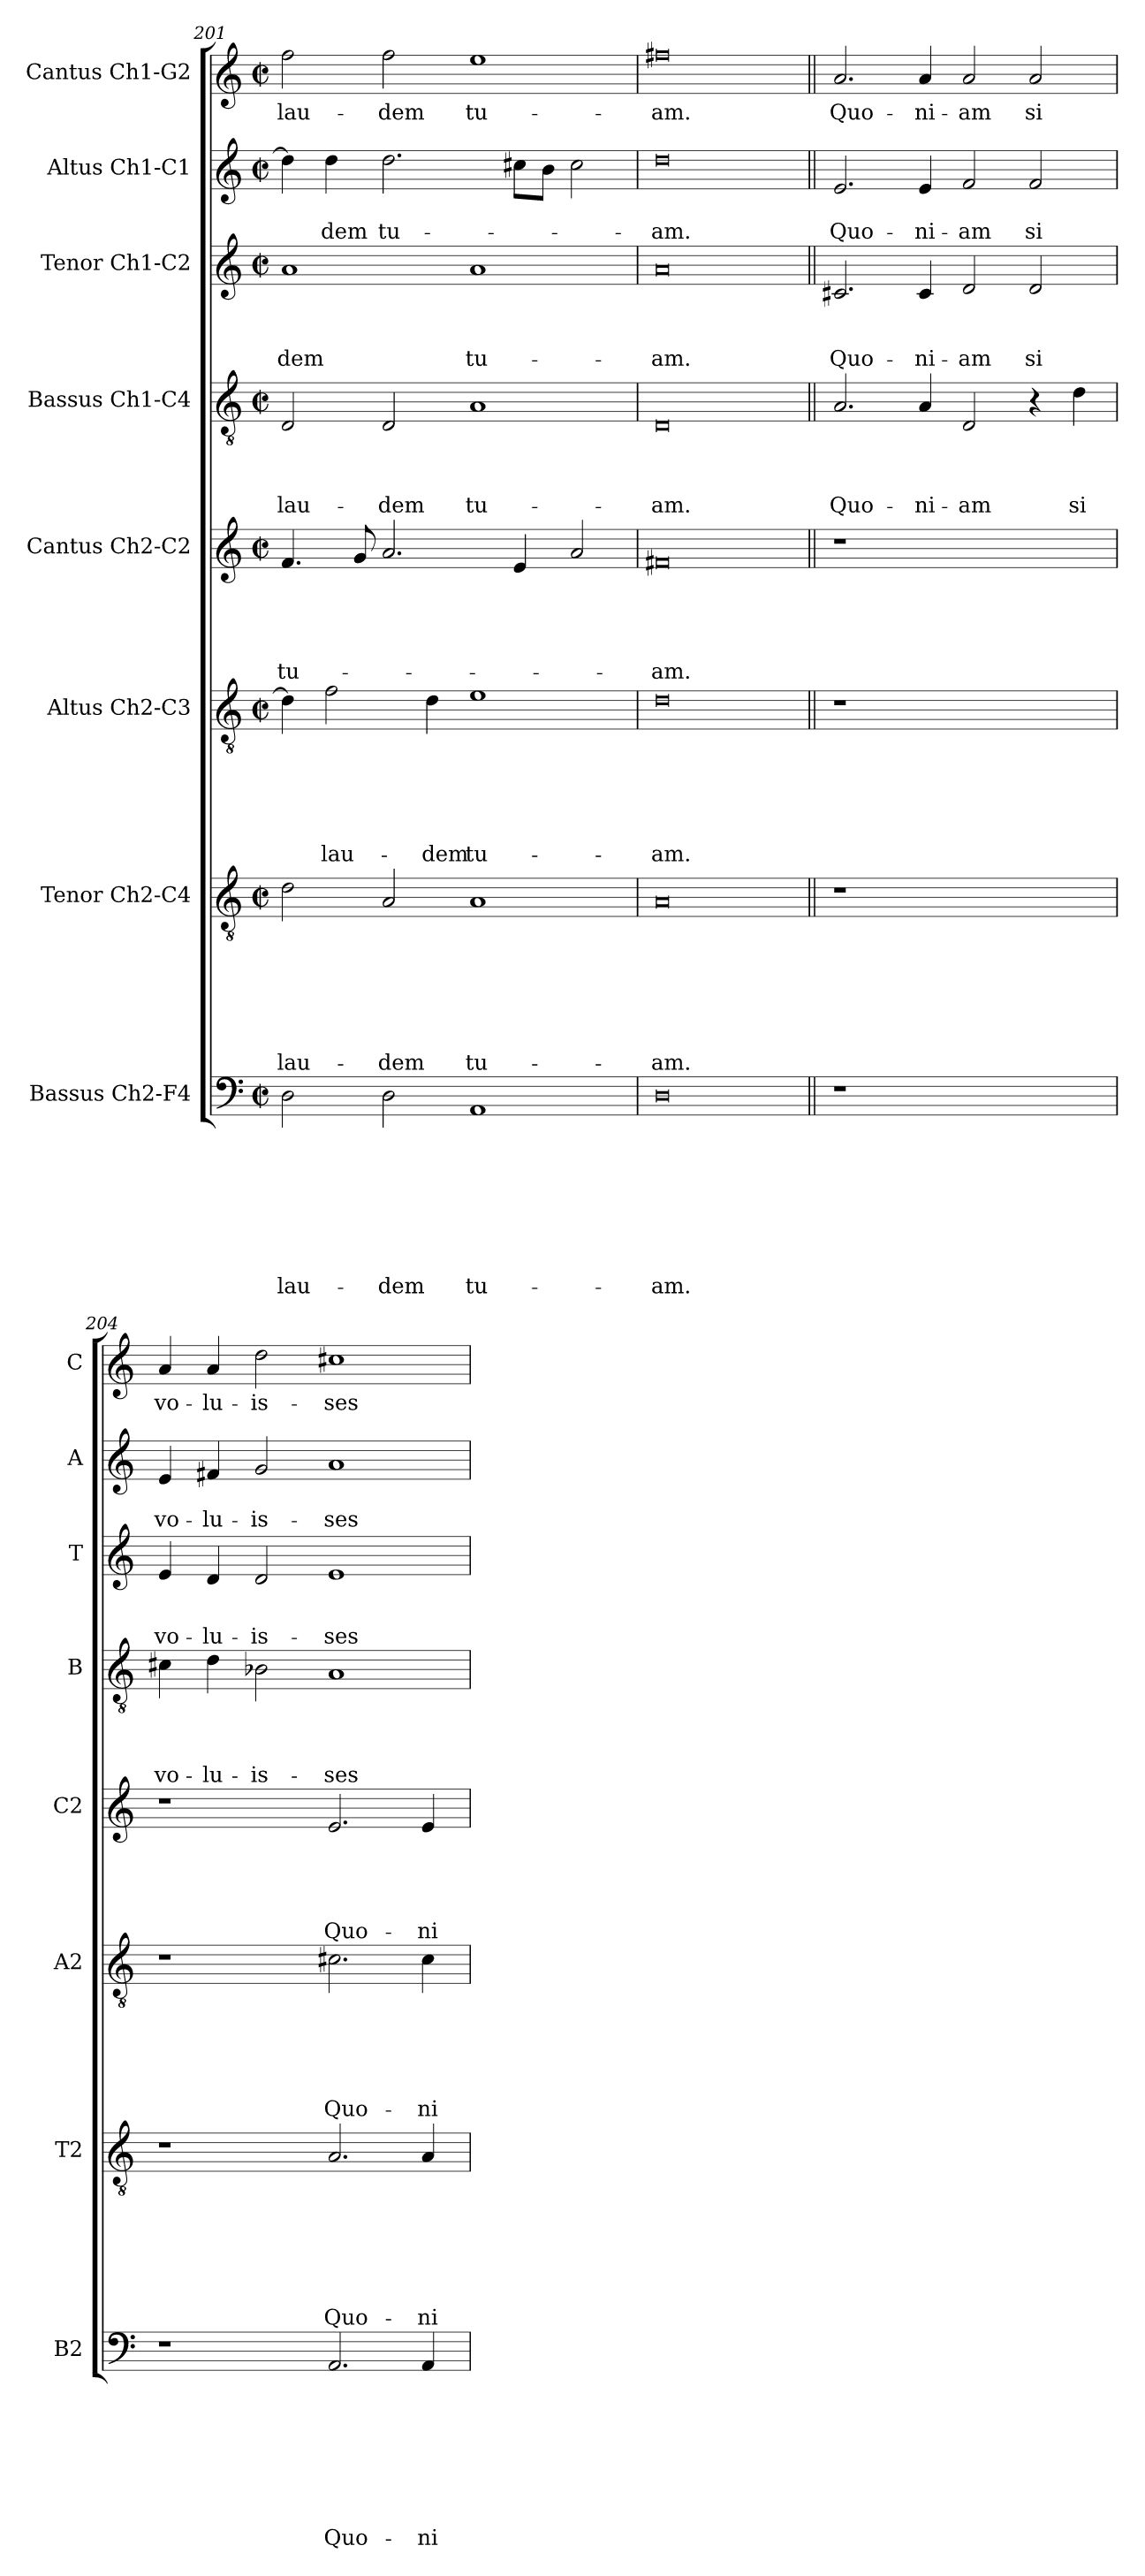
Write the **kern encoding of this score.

**kern	**text	**text	**text	**text	**text	**text	**text	**text	**kern	**text	**text	**text	**text	**text	**text	**text	**kern	**text	**text	**text	**text	**text	**text	**kern	**text	**text	**text	**text	**text	**kern	**text	**text	**text	**text	**kern	**text	**text	**text	**kern	**text	**text	**kern	**text
*part8	*part8	*part8	*part8	*part8	*part8	*part8	*part8	*part8	*part7	*part7	*part7	*part7	*part7	*part7	*part7	*part7	*part6	*part6	*part6	*part6	*part6	*part6	*part6	*part5	*part5	*part5	*part5	*part5	*part5	*part4	*part4	*part4	*part4	*part4	*part3	*part3	*part3	*part3	*part2	*part2	*part2	*part1	*part1
*staff8	*staff8	*staff8	*staff8	*staff8	*staff8	*staff8	*staff8	*staff8	*staff7	*staff7	*staff7	*staff7	*staff7	*staff7	*staff7	*staff7	*staff6	*staff6	*staff6	*staff6	*staff6	*staff6	*staff6	*staff5	*staff5	*staff5	*staff5	*staff5	*staff5	*staff4	*staff4	*staff4	*staff4	*staff4	*staff3	*staff3	*staff3	*staff3	*staff2	*staff2	*staff2	*staff1	*staff1
*I"Bassus Ch2-F4	*	*	*	*	*	*	*	*	*I"Tenor Ch2-C4	*	*	*	*	*	*	*	*I"Altus Ch2-C3	*	*	*	*	*	*	*I"Cantus Ch2-C2	*	*	*	*	*	*I"Bassus Ch1-C4	*	*	*	*	*I"Tenor Ch1-C2	*	*	*	*I"Altus Ch1-C1	*	*	*I"Cantus Ch1-G2	*
*I'B2	*	*	*	*	*	*	*	*	*I'T2	*	*	*	*	*	*	*	*I'A2	*	*	*	*	*	*	*I'C2	*	*	*	*	*	*I'B	*	*	*	*	*I'T	*	*	*	*I'A	*	*	*I'C	*
!!LO:LB:g=z
*clefF4	*	*	*	*	*	*	*	*	*clefGv2	*	*	*	*	*	*	*	*clefGv2	*	*	*	*	*	*	*clefG2	*	*	*	*	*	*clefGv2	*	*	*	*	*clefG2	*	*	*	*clefG2	*	*	*clefG2	*
*k[]	*	*	*	*	*	*	*	*	*k[]	*	*	*	*	*	*	*	*k[]	*	*	*	*	*	*	*k[]	*	*	*	*	*	*k[]	*	*	*	*	*k[]	*	*	*	*k[]	*	*	*k[]	*
*C:	*	*	*	*	*	*	*	*	*C:	*	*	*	*	*	*	*	*C:	*	*	*	*	*	*	*C:	*	*	*	*	*	*C:	*	*	*	*	*C:	*	*	*	*C:	*	*	*C:	*
*M2/2	*	*	*	*	*	*	*	*	*M2/2	*	*	*	*	*	*	*	*M2/2	*	*	*	*	*	*	*M2/2	*	*	*	*	*	*M2/2	*	*	*	*	*M2/2	*	*	*	*M2/2	*	*	*M2/2	*
*met(c|)	*	*	*	*	*	*	*	*	*met(c|)	*	*	*	*	*	*	*	*met(c|)	*	*	*	*	*	*	*met(c|)	*	*	*	*	*	*met(c|)	*	*	*	*	*met(c|)	*	*	*	*met(c|)	*	*	*met(c|)	*
=201	=201	=201	=201	=201	=201	=201	=201	=201	=201	=201	=201	=201	=201	=201	=201	=201	=201	=201	=201	=201	=201	=201	=201	=201	=201	=201	=201	=201	=201	=201	=201	=201	=201	=201	=201	=201	=201	=201	=201	=201	=201	=201	=201
!	!	!	!	!	!	!	!	!LO:LY:b	!	!	!	!	!	!	!	!LO:LY:b	!	!	!	!	!	!	!	!	!	!	!	!	!LO:LY:b	!	!	!	!	!LO:LY:b	!	!	!	!LO:LY:b	!	!	!	!	!LO:LY:b
2D\	.	.	.	.	.	.	.	lau-	2d\	.	.	.	.	.	.	lau-	4d\]	.	.	.	.	.	.	4.f/	.	.	.	.	tu-	2D/	.	.	.	lau-	1a	.	.	-dem	4dd\]	.	.	2ff\	lau-
!	!	!	!	!	!	!	!	!	!	!	!	!	!	!	!	!	!	!	!	!	!	!	!LO:LY:b	!	!	!	!	!	!	!	!	!	!	!	!	!	!	!	!	!	!LO:LY:b	!	!
.	.	.	.	.	.	.	.	.	.	.	.	.	.	.	.	.	2f\	.	.	.	.	.	lau-	.	.	.	.	.	.	.	.	.	.	.	.	.	.	.	4dd\	.	-dem	.	.
.	.	.	.	.	.	.	.	.	.	.	.	.	.	.	.	.	.	.	.	.	.	.	.	8g/	.	.	.	.	.	.	.	.	.	.	.	.	.	.	.	.	.	.	.
!	!	!	!	!	!	!	!	!LO:LY:b	!	!	!	!	!	!	!	!LO:LY:b	!	!	!	!	!	!	!	!	!	!	!	!	!	!	!	!	!	!LO:LY:b	!	!	!	!	!	!	!LO:LY:b	!	!LO:LY:b
2D\	.	.	.	.	.	.	.	-dem	2A/	.	.	.	.	.	.	-dem	.	.	.	.	.	.	.	2.a/	.	.	.	.	.	2D/	.	.	.	-dem	.	.	.	.	2.dd\	.	tu-	2ff\	-dem
!	!	!	!	!	!	!	!	!	!	!	!	!	!	!	!	!	!	!	!	!	!	!	!LO:LY:b	!	!	!	!	!	!	!	!	!	!	!	!	!	!	!	!	!	!	!	!
.	.	.	.	.	.	.	.	.	.	.	.	.	.	.	.	.	4d\	.	.	.	.	.	-dem	.	.	.	.	.	.	.	.	.	.	.	.	.	.	.	.	.	.	.	.
!	!	!	!	!	!	!	!	!LO:LY:b	!	!	!	!	!	!	!	!LO:LY:b	!	!	!	!	!	!	!LO:LY:b	!	!	!	!	!	!	!	!	!	!	!LO:LY:b	!	!	!	!LO:LY:b	!	!	!	!	!LO:LY:b
1AA	.	.	.	.	.	.	.	tu-	1A	.	.	.	.	.	.	tu-	1e	.	.	.	.	.	tu-	.	.	.	.	.	.	1A	.	.	.	tu-	1a	.	.	tu-	.	.	.	1ee	tu-
.	.	.	.	.	.	.	.	.	.	.	.	.	.	.	.	.	.	.	.	.	.	.	.	4e/	.	.	.	.	.	.	.	.	.	.	.	.	.	.	8cc#X\L	.	.	.	.
.	.	.	.	.	.	.	.	.	.	.	.	.	.	.	.	.	.	.	.	.	.	.	.	.	.	.	.	.	.	.	.	.	.	.	.	.	.	.	8b\J	.	.	.	.
.	.	.	.	.	.	.	.	.	.	.	.	.	.	.	.	.	.	.	.	.	.	.	.	2a/	.	.	.	.	.	.	.	.	.	.	.	.	.	.	2cc#\	.	.	.	.
=202	=202	=202	=202	=202	=202	=202	=202	=202	=202	=202	=202	=202	=202	=202	=202	=202	=202	=202	=202	=202	=202	=202	=202	=202	=202	=202	=202	=202	=202	=202	=202	=202	=202	=202	=202	=202	=202	=202	=202	=202	=202	=202	=202
!	!	!	!	!	!	!	!	!LO:LY:b	!	!	!	!	!	!	!	!LO:LY:b	!	!	!	!	!	!	!LO:LY:b	!	!	!	!	!	!LO:LY:b	!	!	!	!	!LO:LY:b	!	!	!	!LO:LY:b	!	!	!LO:LY:b	!	!LO:LY:b
0D	.	.	.	.	.	.	.	-am.	0A	.	.	.	.	.	.	-am.	0d	.	.	.	.	.	-am.	0f#X	.	.	.	.	-am.	0D	.	.	.	-am.	0a	.	.	-am.	0dd	.	-am.	0ff#X	-am.
=203||	=203||	=203||	=203||	=203||	=203||	=203||	=203||	=203||	=203||	=203||	=203||	=203||	=203||	=203||	=203||	=203||	=203||	=203||	=203||	=203||	=203||	=203||	=203||	=203||	=203||	=203||	=203||	=203||	=203||	=203||	=203||	=203||	=203||	=203||	=203||	=203||	=203||	=203||	=203||	=203||	=203||	=203||	=203||
!	!	!	!	!	!	!	!	!	!	!	!	!	!	!	!	!	!	!	!	!	!	!	!	!	!	!	!	!	!	!	!	!	!	!LO:LY:b	!	!	!	!LO:LY:b	!	!	!LO:LY:b	!	!LO:LY:b
1r	.	.	.	.	.	.	.	.	1r	.	.	.	.	.	.	.	1r	.	.	.	.	.	.	1r	.	.	.	.	.	2.A/	.	.	.	Quo-	2.c#X/	.	.	Quo-	2.e/	.	Quo-	2.a/	Quo-
!	!	!	!	!	!	!	!	!	!	!	!	!	!	!	!	!	!	!	!	!	!	!	!	!	!	!	!	!	!	!	!	!	!	!LO:LY:b	!	!	!	!LO:LY:b	!	!	!LO:LY:b	!	!LO:LY:b
.	.	.	.	.	.	.	.	.	.	.	.	.	.	.	.	.	.	.	.	.	.	.	.	.	.	.	.	.	.	4A/	.	.	.	-ni-	4c#/	.	.	-ni-	4e/	.	-ni-	4a/	-ni-
!	!	!	!	!	!	!	!	!	!	!	!	!	!	!	!	!	!	!	!	!	!	!	!	!	!	!	!	!	!	!	!	!	!	!LO:LY:b	!	!	!	!LO:LY:b	!	!	!LO:LY:b	!	!LO:LY:b
1ryy	.	.	.	.	.	.	.	.	1ryy	.	.	.	.	.	.	.	1ryy	.	.	.	.	.	.	1ryy	.	.	.	.	.	2D/	.	.	.	-am	2d/	.	.	-am	2f/	.	-am	2a/	-am
!	!	!	!	!	!	!	!	!	!	!	!	!	!	!	!	!	!	!	!	!	!	!	!	!	!	!	!	!	!	!	!	!	!	!	!	!	!	!LO:LY:b	!	!	!LO:LY:b	!	!LO:LY:b
.	.	.	.	.	.	.	.	.	.	.	.	.	.	.	.	.	.	.	.	.	.	.	.	.	.	.	.	.	.	4r	.	.	.	.	2d/	.	.	si	2f/	.	si	2a/	si
!	!	!	!	!	!	!	!	!	!	!	!	!	!	!	!	!	!	!	!	!	!	!	!	!	!	!	!	!	!	!	!	!	!	!LO:LY:b	!	!	!	!	!	!	!	!	!
.	.	.	.	.	.	.	.	.	.	.	.	.	.	.	.	.	.	.	.	.	.	.	.	.	.	.	.	.	.	4d\	.	.	.	si	.	.	.	.	.	.	.	.	.
=204	=204	=204	=204	=204	=204	=204	=204	=204	=204	=204	=204	=204	=204	=204	=204	=204	=204	=204	=204	=204	=204	=204	=204	=204	=204	=204	=204	=204	=204	=204	=204	=204	=204	=204	=204	=204	=204	=204	=204	=204	=204	=204	=204
!	!	!	!	!	!	!	!	!	!	!	!	!	!	!	!	!	!	!	!	!	!	!	!	!	!	!	!	!	!	!	!	!	!	!LO:LY:b	!	!	!	!LO:LY:b	!	!	!LO:LY:b	!	!LO:LY:b
1r	.	.	.	.	.	.	.	.	1r	.	.	.	.	.	.	.	1r	.	.	.	.	.	.	1r	.	.	.	.	.	4c#X\	.	.	.	vo-	4e/	.	.	vo-	4e/	.	vo-	4a/	vo-
!	!	!	!	!	!	!	!	!	!	!	!	!	!	!	!	!	!	!	!	!	!	!	!	!	!	!	!	!	!	!	!	!	!	!LO:LY:b	!	!	!	!LO:LY:b	!	!	!LO:LY:b	!	!LO:LY:b
.	.	.	.	.	.	.	.	.	.	.	.	.	.	.	.	.	.	.	.	.	.	.	.	.	.	.	.	.	.	4d\	.	.	.	-lu-	4d/	.	.	-lu-	4f#X/	.	-lu-	4a/	-lu-
!	!	!	!	!	!	!	!	!	!	!	!	!	!	!	!	!	!	!	!	!	!	!	!	!	!	!	!	!	!	!	!	!	!	!LO:LY:b	!	!	!	!LO:LY:b	!	!	!LO:LY:b	!	!LO:LY:b
.	.	.	.	.	.	.	.	.	.	.	.	.	.	.	.	.	.	.	.	.	.	.	.	.	.	.	.	.	.	2B-X\	.	.	.	-is-	2d/	.	.	-is-	2g/	.	-is-	2dd\	-is-
!	!	!	!	!	!	!	!	!LO:LY:b	!	!	!	!	!	!	!	!LO:LY:b	!	!	!	!	!	!	!LO:LY:b	!	!	!	!	!	!LO:LY:b	!	!	!	!	!LO:LY:b	!	!	!	!LO:LY:b	!	!	!LO:LY:b	!	!LO:LY:b
2.AA/	.	.	.	.	.	.	.	Quo-	2.A/	.	.	.	.	.	.	Quo-	2.c#X\	.	.	.	.	.	Quo-	2.e/	.	.	.	.	Quo-	1A	.	.	.	-ses	1e	.	.	-ses	1a	.	-ses	1cc#X	-ses
!	!	!	!	!	!	!	!	!LO:LY:b	!	!	!	!	!	!	!	!LO:LY:b	!	!	!	!	!	!	!LO:LY:b	!	!	!	!	!	!LO:LY:b	!	!	!	!	!	!	!	!	!	!	!	!	!	!
4AA/	.	.	.	.	.	.	.	-ni-	4A/	.	.	.	.	.	.	-ni-	4c#\	.	.	.	.	.	-ni-	4e/	.	.	.	.	-ni-	.	.	.	.	.	.	.	.	.	.	.	.	.	.
=	=	=	=	=	=	=	=	=	=	=	=	=	=	=	=	=	=	=	=	=	=	=	=	=	=	=	=	=	=	=	=	=	=	=	=	=	=	=	=	=	=	=	=
*-	*-	*-	*-	*-	*-	*-	*-	*-	*-	*-	*-	*-	*-	*-	*-	*-	*-	*-	*-	*-	*-	*-	*-	*-	*-	*-	*-	*-	*-	*-	*-	*-	*-	*-	*-	*-	*-	*-	*-	*-	*-	*-	*-
